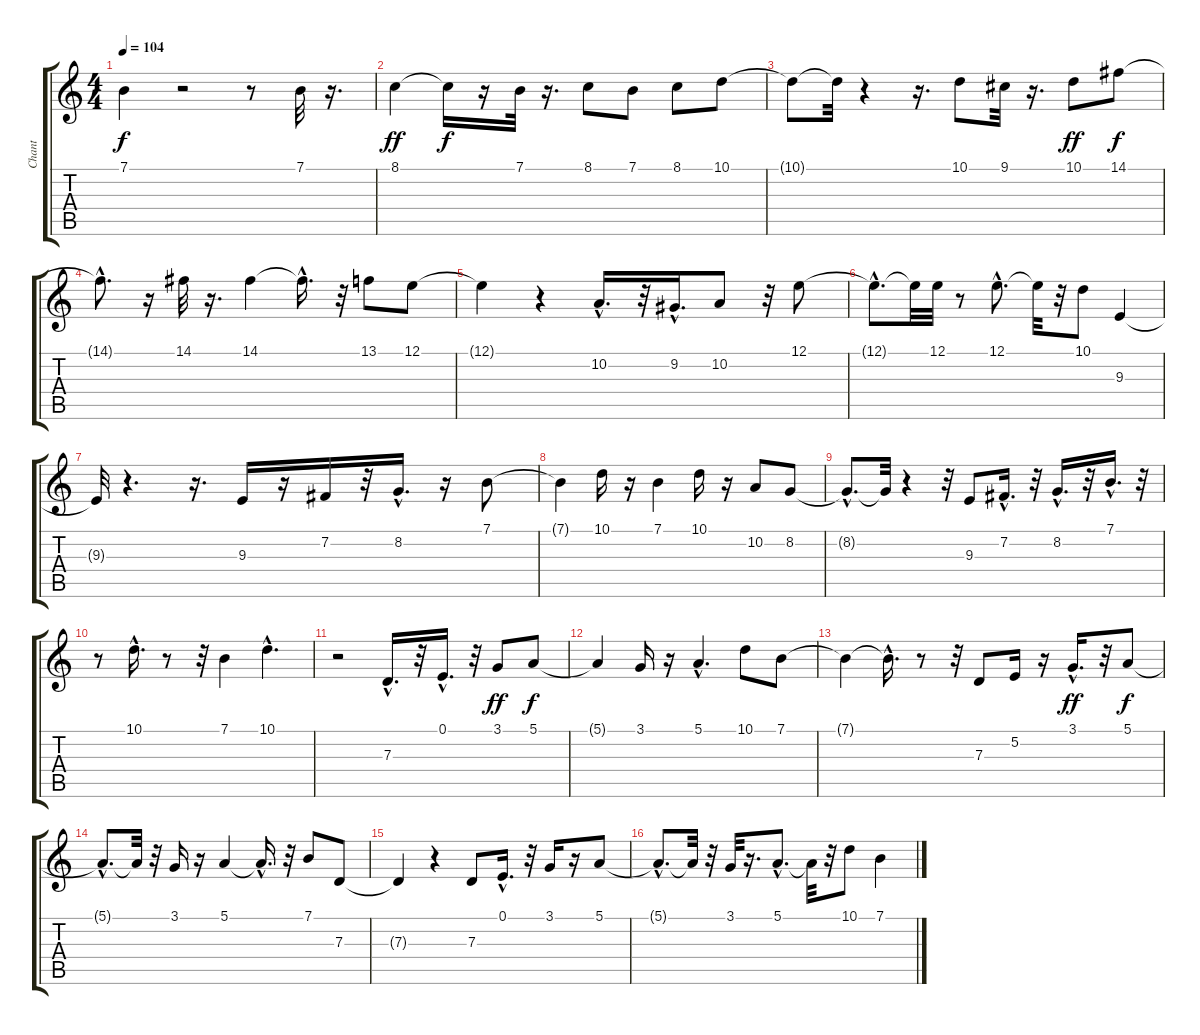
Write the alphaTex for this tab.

\track ("Chant" "Chant") {instrument flute}
\staff {score tabs}
\tuning (E4 B3 G3 D3 A2 E2) {hide}
\ts (4 4)
\tempo 104
\clef g2
\ks c
7.1{t}.4{dy f} r.2 r.8 7.1.32 r.16{d} |
8.1.4{dy ff} 8.1{t}.16{dy f} r.16 7.1.32 r.16{d} 8.1.8 7.1.8 8.1.8 10.1.8 |
10.1{t}.8 10.1{t}.32 r.4 r.16{d} 10.1.8 9.1.32 r.16{d} 10.1.8{dy ff} 14.1.8{dy f} |
14.1{hac t}.8{d} r.16 14.1.32 r.16{d} 14.1.4 14.1{hac t}.16{d} r.32 13.1.8 12.1.8 |
12.1{t}.4 r.4 10.2{hac}.16{d} r.32 9.2{hac}.16{d} 10.2.8 r.32 12.1.8 |
12.1{hac t}.8{d} 12.1{t}.32 12.1.32 r.8 12.1{hac}.8{d} 12.1{t}.32 r.32 10.1.8 9.3.4 |
9.3{t}.32 r.4{d} r.16{d} 9.3.16 r.16 7.2.16 r.32 8.2{hac}.16{d} r.16 7.1.8 |
7.1{t}.4 10.1.16 r.16 7.1.4 10.1.16 r.16 10.2.8 8.2.8 |
8.2{hac t}.8{d} 8.2{t}.32 r.4 r.32 9.3.8 7.2{hac}.16{d} r.32 8.2{hac}.16{d} r.32 7.1{hac}.16{d} r.32 |
r.8 10.1{hac}.16{d} r.8 r.32 7.1.4 10.1{hac}.4{d} |
r.2 7.3{hac}.16{d} r.32 0.1{hac}.16{d} r.32 3.1.8{dy ff} 5.1.8{dy f} |
5.1{t}.4 3.1.16 r.16 5.1{hac}.4{d} 10.1.8 7.1.8 |
7.1{t}.4 7.1{hac t}.16{d} r.8 r.32 7.3.8 5.2.16 r.16 3.1{hac}.16{d dy ff} r.32 5.1.8{dy f} |
5.1{hac t}.8{d} 5.1{t}.32 r.32 3.1.16 r.16 5.1.4 5.1{hac t}.16{d} r.32 7.1.8 7.3.8 |
7.3{t}.4 r.4 7.3.8 0.1{hac}.16{d} r.32 3.1.16 r.16 5.1.8 |
5.1{hac t}.8{d} 5.1{t}.32 r.32 3.1.32 r.16{d} 5.1{hac}.8{d} 5.1{t}.32 r.32 10.1.8 7.1.4
